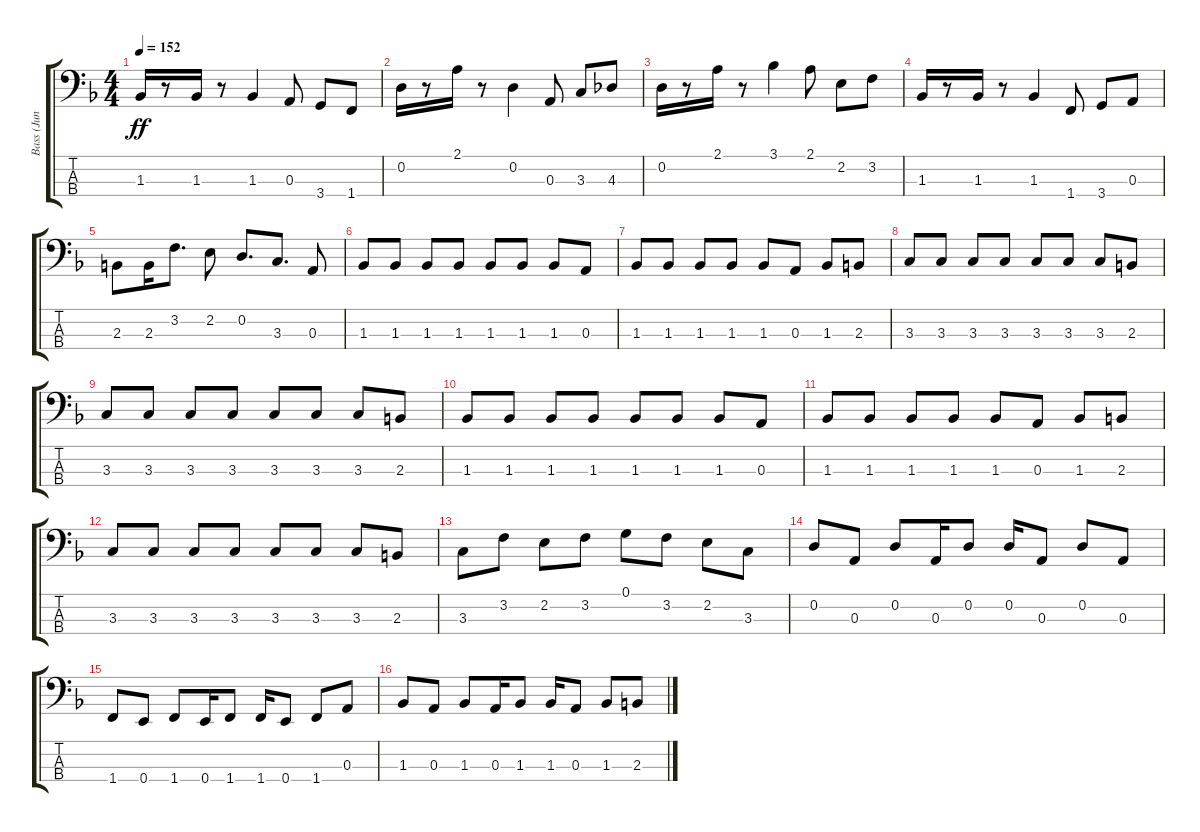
\track ("Bass (Jun Onose)" "Bass (Jun ") {instrument electricbasspick}
\staff {score tabs}
\tuning (G2 D2 A1 E1) {hide}
\ts (4 4)
\tempo 152
\clef f4
\ks f
1.3.16{dy ff} r.8 1.3.16 r.8 1.3.4 0.3.8 3.4.8 1.4.8 |
0.2.16 r.8 2.1.16 r.8 0.2.4 0.3.8 3.3.8 4.3.8 |
0.2.16 r.8 2.1.16 r.8 3.1.4 2.1.8 2.2.8 3.2.8 |
1.3.16 r.8 1.3.16 r.8 1.3.4 1.4.8 3.4.8 0.3.8 |
2.3.8 2.3.16 3.2.8{d} 2.2.8 0.2.8{d} 3.3.8{d} 0.3.8 |
1.3.8 1.3.8 1.3.8 1.3.8 1.3.8 1.3.8 1.3.8 0.3.8 |
1.3.8 1.3.8 1.3.8 1.3.8 1.3.8 0.3.8 1.3.8 2.3.8 |
3.3.8 3.3.8 3.3.8 3.3.8 3.3.8 3.3.8 3.3.8 2.3.8 |
3.3.8 3.3.8 3.3.8 3.3.8 3.3.8 3.3.8 3.3.8 2.3.8 |
1.3.8 1.3.8 1.3.8 1.3.8 1.3.8 1.3.8 1.3.8 0.3.8 |
1.3.8 1.3.8 1.3.8 1.3.8 1.3.8 0.3.8 1.3.8 2.3.8 |
3.3.8 3.3.8 3.3.8 3.3.8 3.3.8 3.3.8 3.3.8 2.3.8 |
3.3.8 3.2.8 2.2.8 3.2.8 0.1.8 3.2.8 2.2.8 3.3.8 |
0.2.8 0.3.8 0.2.8 0.3.16 0.2.8 0.2.16 0.3.8 0.2.8 0.3.8 |
1.4.8 0.4.8 1.4.8 0.4.16 1.4.8 1.4.16 0.4.8 1.4.8 0.3.8 |
1.3.8 0.3.8 1.3.8 0.3.16 1.3.8 1.3.16 0.3.8 1.3.8 2.3.8
